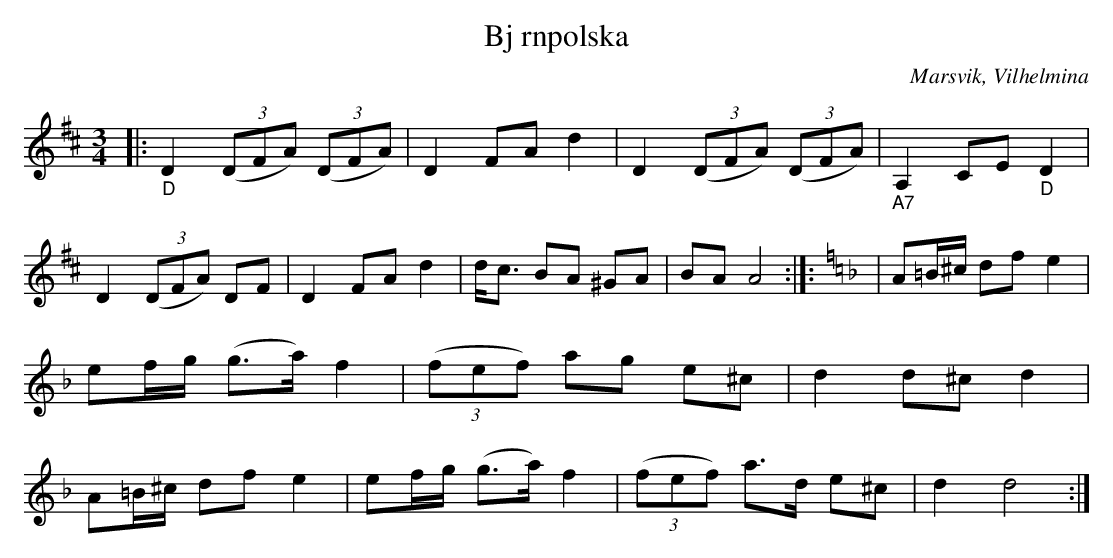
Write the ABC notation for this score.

X:1
T:Bj rnpolska
O:Marsvik, Vilhelmina
M:3/4
L:1/16
K:D
|:"_D" D4 ((3D2F2A2) ((3D2F2A2) | D4 F2A2 d4 | D4 ((3D2F2A2) ((3D2F2A2) | "_A7" A,4 C2E2 "_D"D4 | D4 ((3D2F2A2) D2F2 | D4 F2A2 d4 | dc3 B2A2 ^G2A2 | B2A2 A8   :|]: [K:Dm] | A2=B^c d2f2 e4 | e2fg (g3a) f4 | ((3f2e2f2) a2g2 e2^c2 | d4 d2^c2 d4 | A2=B^c d2f2 e4 | e2fg (g3a) f4 | ((3f2e2f2) a3d e2^c2 | d4 d8 :|
